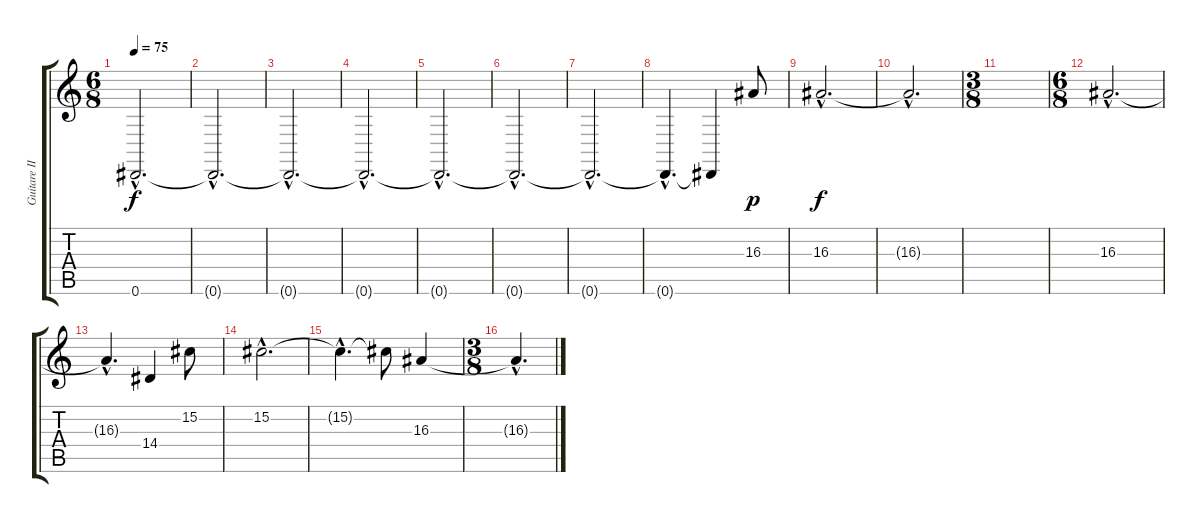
\track ("Guitare II ( Orchestre )" "Guitare II") {instrument stringensemble1}
\staff {score tabs}
\tuning (Eb4 Bb3 Gb3 Db3 Ab2 Eb2) {hide}
\ts (6 8)
\tempo 75
\clef g2
\ks c
0.6{hac t}.2{d dy f} |
0.6{hac t}.2{d} |
0.6{hac t}.2{d} |
0.6{hac t}.2{d} |
0.6{hac t}.2{d} |
0.6{hac t}.2{d} |
0.6{hac t}.2{d} |
0.6{hac t}.4{d} 0.6{t}.4 16.3.8{dy p} |
16.3{hac}.2{d dy f} |
16.3{hac t}.2{d} |
\ts (3 8)
|
\ts (6 8)
16.3{hac}.2{d} |
16.3{hac t}.4{d} 14.4.4 15.2.8 |
15.2{hac}.2{d} |
15.2{hac t}.4{d} 15.2{t}.8 16.3.4 |
\ts (3 8)
16.3{hac t}.4{d}
